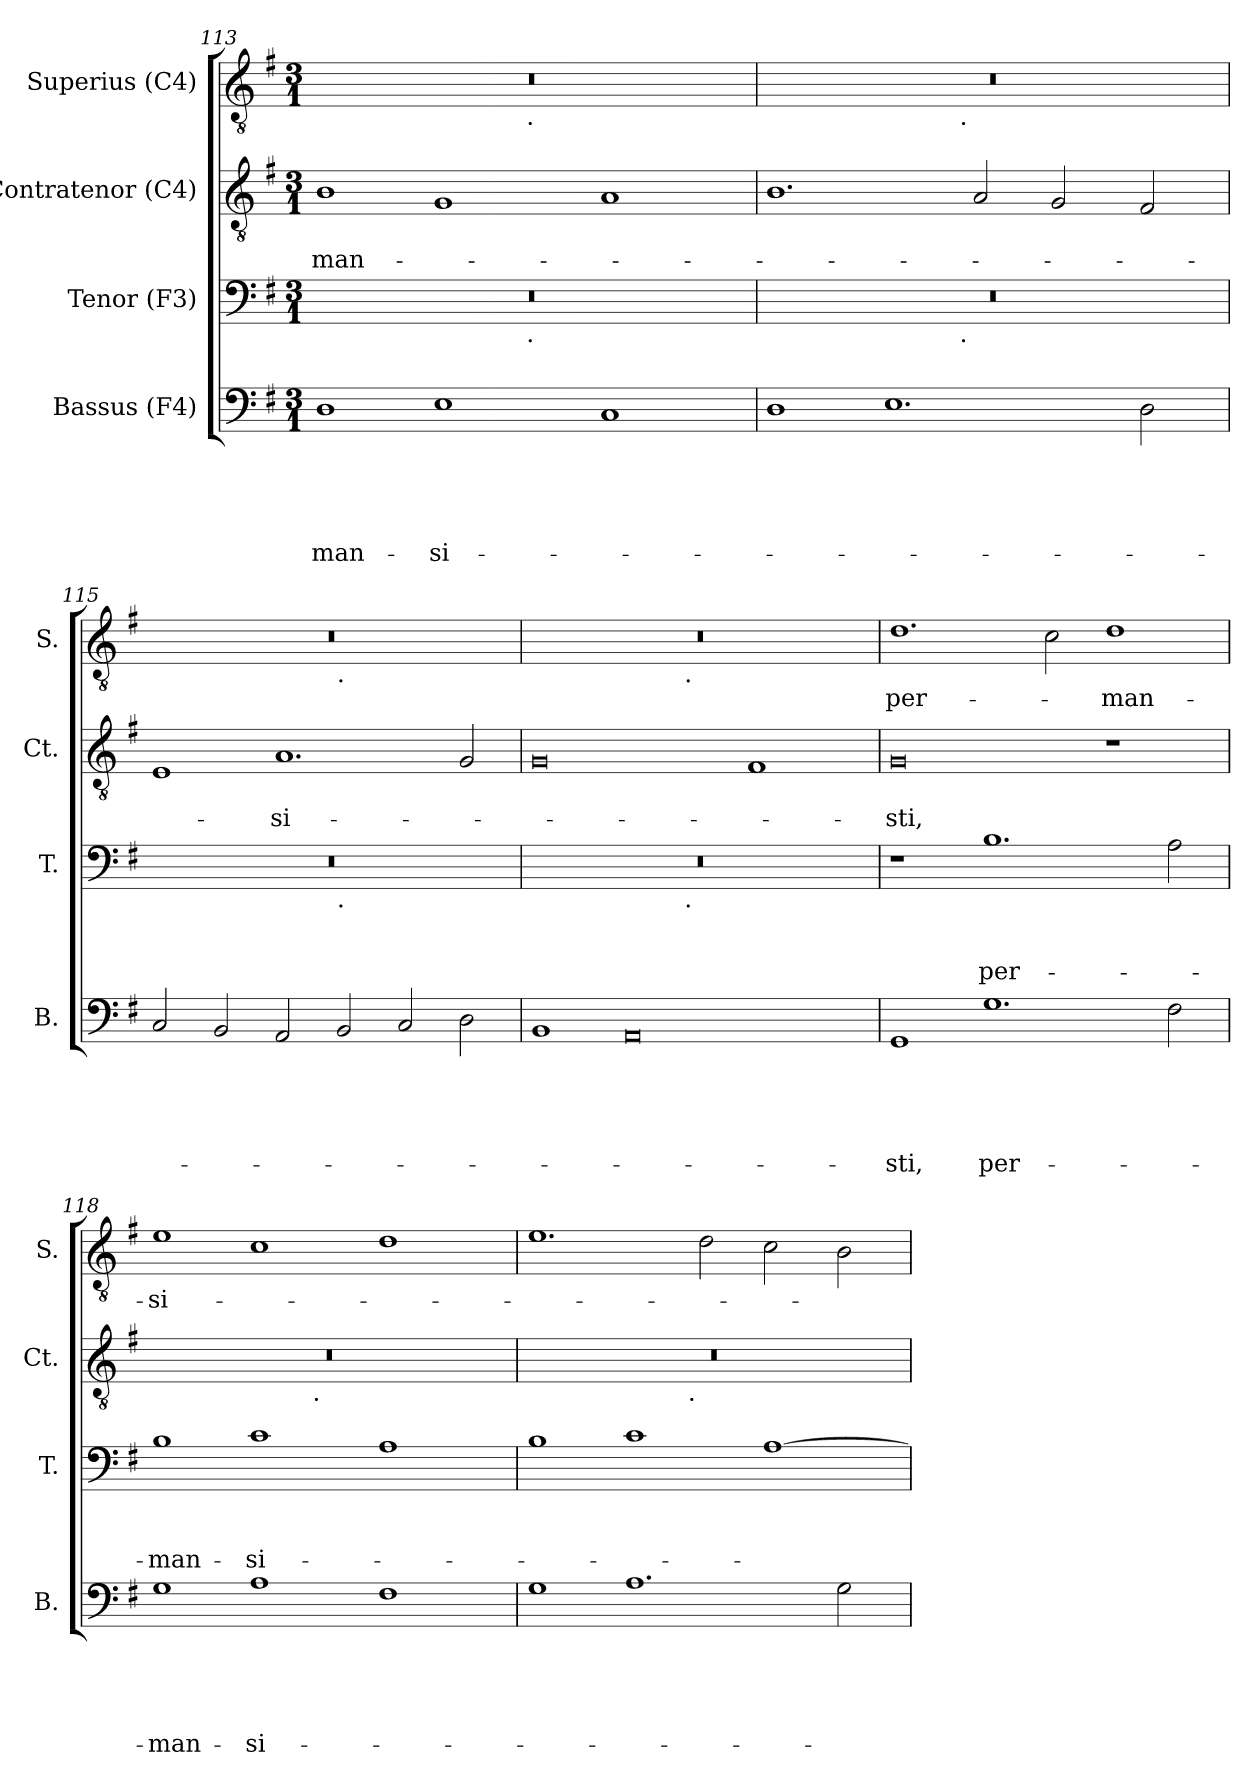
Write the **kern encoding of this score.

**kern	**text	**text	**text	**text	**text	**kern	**text	**text	**text	**kern	**text	**text	**kern	**text
*part4	*part4	*part4	*part4	*part4	*part4	*part3	*part3	*part3	*part3	*part2	*part2	*part2	*part1	*part1
*staff4	*staff4	*staff4	*staff4	*staff4	*staff4	*staff3	*staff3	*staff3	*staff3	*staff2	*staff2	*staff2	*staff1	*staff1
*I"Bassus (F4)	*	*	*	*	*	*I"Tenor (F3)	*	*	*	*I"Contratenor (C4)	*	*	*I"Superius (C4)	*
*I'B.	*	*	*	*	*	*I'T.	*	*	*	*I'Ct.	*	*	*I'S.	*
!!LO:PB:g=z
*clefF4	*	*	*	*	*	*clefF4	*	*	*	*clefGv2	*	*	*clefGv2	*
*k[f#]	*	*	*	*	*	*k[f#]	*	*	*	*k[f#]	*	*	*k[f#]	*
*G:	*	*	*	*	*	*G:	*	*	*	*G:	*	*	*G:	*
*M3/1	*	*	*	*	*	*M3/1	*	*	*	*M3/1	*	*	*M3/1	*
=113	=113	=113	=113	=113	=113	=113	=113	=113	=113	=113	=113	=113	=113	=113
!	!	!	!	!	!LO:LY:b	!	!	!	!	!	!	!LO:LY:b	!	!
*	*	*	*	*	*	*^	*	*	*	*	*	*	*^	*
1D	.	.	.	.	-man-	0.r	1ryy	.	.	.	1B	.	-man-	0.r	1ryy	.
!	!	!	!	!	!LO:LY:b	!	!	!	!	!	!	!	!	!	!	!
1E	.	.	.	.	-si-	.	2ryy	.	.	.	1G	.	.	.	2ryy	.
.	.	.	.	.	.	.	32ryy	.	.	.	.	.	.	.	32ryy	.
!	!	!	!	!	!	!	!	!	!	!	!	!	!	!	!LO:TX:b:t=.	!
!	!	!	!	!	!	!	!LO:TX:b:t=.	!	!	!	!	!	!	!	!	!
.	.	.	.	.	.	.	1ryy	.	.	.	.	.	.	.	1ryy	.
1C	.	.	.	.	.	.	.	.	.	.	1A	.	.	.	.	.
.	.	.	.	.	.	.	4...ryy	.	.	.	.	.	.	.	4...ryy	.
=114	=114	=114	=114	=114	=114	=114	=114	=114	=114	=114	=114	=114	=114	=114	=114	=114
1D	.	.	.	.	.	0.r	1ryy	.	.	.	1.B	.	.	0.r	1ryy	.
1.E	.	.	.	.	.	.	4...ryy	.	.	.	.	.	.	.	4...ryy	.
!	!	!	!	!	!	!	!	!	!	!	!	!	!	!	!LO:TX:b:t=.	!
!	!	!	!	!	!	!	!LO:TX:b:t=.	!	!	!	!	!	!	!	!	!
.	.	.	.	.	.	.	1ryy	.	.	.	.	.	.	.	1ryy	.
.	.	.	.	.	.	.	.	.	.	.	2A/	.	.	.	.	.
.	.	.	.	.	.	.	.	.	.	.	2G/	.	.	.	.	.
.	.	.	.	.	.	.	2ryy	.	.	.	.	.	.	.	2ryy	.
2D\	.	.	.	.	.	.	.	.	.	.	2F#/	.	.	.	.	.
.	.	.	.	.	.	.	32ryy	.	.	.	.	.	.	.	32ryy	.
=115	=115	=115	=115	=115	=115	=115	=115	=115	=115	=115	=115	=115	=115	=115	=115	=115
2C/	.	.	.	.	.	0.r	1.ryy	.	.	.	1E	.	.	0.r	1.ryy	.
2BB/	.	.	.	.	.	.	.	.	.	.	.	.	.	.	.	.
!	!	!	!	!	!	!	!	!	!	!	!	!	!LO:LY:b	!	!	!
2AA/	.	.	.	.	.	.	.	.	.	.	1.A	.	-si-	.	.	.
!	!	!	!	!	!	!	!	!	!	!	!	!	!	!	!LO:TX:b:t=.	!
!	!	!	!	!	!	!	!LO:TX:b:t=.	!	!	!	!	!	!	!	!	!
2BB/	.	.	.	.	.	.	1.ryy	.	.	.	.	.	.	.	1.ryy	.
2C/	.	.	.	.	.	.	.	.	.	.	.	.	.	.	.	.
2D\	.	.	.	.	.	.	.	.	.	.	2G/	.	.	.	.	.
=116	=116	=116	=116	=116	=116	=116	=116	=116	=116	=116	=116	=116	=116	=116	=116	=116
1BB	.	.	.	.	.	0.r	1ryy	.	.	.	0G	.	.	0.r	1ryy	.
0AA	.	.	.	.	.	.	4...ryy	.	.	.	.	.	.	.	4...ryy	.
!	!	!	!	!	!	!	!	!	!	!	!	!	!	!	!LO:TX:b:t=.	!
!	!	!	!	!	!	!	!LO:TX:b:t=.	!	!	!	!	!	!	!	!	!
.	.	.	.	.	.	.	1ryy	.	.	.	.	.	.	.	1ryy	.
.	.	.	.	.	.	.	.	.	.	.	1F#	.	.	.	.	.
.	.	.	.	.	.	.	2ryy	.	.	.	.	.	.	.	2ryy	.
.	.	.	.	.	.	.	32ryy	.	.	.	.	.	.	.	32ryy	.
!!LO:LB:g=z
=117	=117	=117	=117	=117	=117	=117	=117	=117	=117	=117	=117	=117	=117	=117	=117	=117
!	!	!	!	!	!LO:LY:b	!	!	!	!	!	!	!	!LO:LY:b	!	!	!LO:LY:b
*	*	*	*	*	*	*v	*v	*	*	*	*	*	*	*v	*v	*
1GG	.	.	.	.	-sti,	1r	.	.	.	0G	.	-sti,	1.d	per-
!	!	!	!	!	!LO:LY:b	!	!	!	!LO:LY:b	!	!	!	!	!
1.G	.	.	.	.	per-	1.B	.	.	per-	.	.	.	.	.
.	.	.	.	.	.	.	.	.	.	.	.	.	2c\	.
!	!	!	!	!	!	!	!	!	!	!	!	!	!	!LO:LY:b
.	.	.	.	.	.	.	.	.	.	1r	.	.	1d	-man-
2F#\	.	.	.	.	.	2A\	.	.	.	.	.	.	.	.
=118	=118	=118	=118	=118	=118	=118	=118	=118	=118	=118	=118	=118	=118	=118
!	!	!	!	!	!LO:LY:b	!	!	!	!LO:LY:b	!	!	!	!	!LO:LY:b
*	*	*	*	*	*	*	*	*	*	*^	*	*	*	*
1G	.	.	.	.	-man-	1B	.	.	-man-	0.r	1ryy	.	.	1e	-si-
!	!	!	!	!	!LO:LY:b	!	!	!	!LO:LY:b	!	!	!	!	!	!
1A	.	.	.	.	-si-	1c	.	.	-si-	.	4...ryy	.	.	1c	.
!	!	!	!	!	!	!	!	!	!	!	!LO:TX:b:t=.	!	!	!	!
.	.	.	.	.	.	.	.	.	.	.	1ryy	.	.	.	.
1F#	.	.	.	.	.	1A	.	.	.	.	.	.	.	1d	.
.	.	.	.	.	.	.	.	.	.	.	2ryy	.	.	.	.
.	.	.	.	.	.	.	.	.	.	.	32ryy	.	.	.	.
=119	=119	=119	=119	=119	=119	=119	=119	=119	=119	=119	=119	=119	=119	=119	=119
1G	.	.	.	.	.	1B	.	.	.	0.r	1ryy	.	.	1.e	.
1.A	.	.	.	.	.	1c	.	.	.	.	4...ryy	.	.	.	.
!	!	!	!	!	!	!	!	!	!	!	!LO:TX:b:t=.	!	!	!	!
.	.	.	.	.	.	.	.	.	.	.	1ryy	.	.	.	.
.	.	.	.	.	.	.	.	.	.	.	.	.	.	2d\	.
.	.	.	.	.	.	[>1A	.	.	.	.	.	.	.	2c\	.
.	.	.	.	.	.	.	.	.	.	.	2ryy	.	.	.	.
2G\	.	.	.	.	.	.	.	.	.	.	.	.	.	2B\	.
.	.	.	.	.	.	.	.	.	.	.	32ryy	.	.	.	.
*	*	*	*	*	*	*	*	*	*	*v	*v	*	*	*	*
=	=	=	=	=	=	=	=	=	=	=	=	=	=	=
*-	*-	*-	*-	*-	*-	*-	*-	*-	*-	*-	*-	*-	*-	*-
